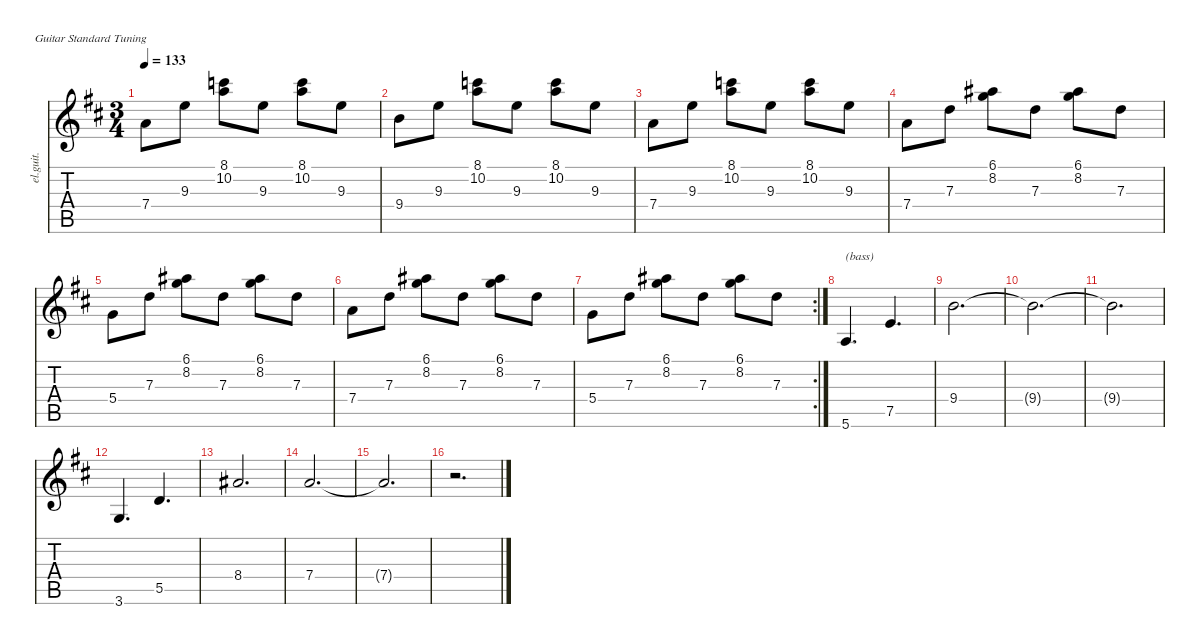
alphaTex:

\defaultSystemsLayout 4
\hideDynamics
\bracketExtendMode nobrackets
\otherSystemsTrackNameOrientation horizontal
\track ("Electric Guitar" "el.guit.") {defaultSystemsLayout 8 instrument electricguitarclean}
\staff {score tabs}
\tuning (E4 B3 G3 D3 A2 E2)
\ts (3 4)
\tempo 133
\clef g2
\ks bminor
7.4{acc forcenatural}.8{dy f beam Down} 9.3{acc forcenatural}.8{beam Down} (8.1{acc forcenatural} 10.2{acc forcenatural}).8{beam Down} 9.3{acc forcenatural}.8{beam Down} (8.1{acc forcenatural} 10.2{acc forcenatural}).8{beam Down} 9.3{acc forcenatural}.8{beam Down} |
9.4{acc forcenatural}.8{beam Down} 9.3{acc forcenatural}.8{beam Down} (8.1{acc forcenatural} 10.2{acc forcenatural}).8{beam Down} 9.3{acc forcenatural}.8{beam Down} (8.1{acc forcenatural} 10.2{acc forcenatural}).8{beam Down} 9.3{acc forcenatural}.8{beam Down} |
7.4{acc forcenatural}.8{beam Down} 9.3{acc forcenatural}.8{beam Down} (8.1{acc forcenatural} 10.2{acc forcenatural}).8{beam Down} 9.3{acc forcenatural}.8{beam Down} (8.1{acc forcenatural} 10.2{acc forcenatural}).8{beam Down} 9.3{acc forcenatural}.8{beam Down} |
7.4{acc forcenatural}.8{beam Down} 7.3{acc forcenatural}.8{beam Down} (6.1{acc #} 8.2{acc forcenatural}).8{beam Down} 7.3{acc forcenatural}.8{beam Down} (6.1{acc #} 8.2{acc forcenatural}).8{beam Down} 7.3{acc forcenatural}.8{beam Down} |
5.4{acc forcenatural}.8{beam Down} 7.3{acc forcenatural}.8{beam Down} (6.1{acc #} 8.2{acc forcenatural}).8{beam Down} 7.3{acc forcenatural}.8{beam Down} (6.1{acc #} 8.2{acc forcenatural}).8{beam Down} 7.3{acc forcenatural}.8{beam Down} |
7.4{acc forcenatural}.8{beam Down} 7.3{acc forcenatural}.8{beam Down} (6.1{acc #} 8.2{acc forcenatural}).8{beam Down} 7.3{acc forcenatural}.8{beam Down} (6.1{acc #} 8.2{acc forcenatural}).8{beam Down} 7.3{acc forcenatural}.8{beam Down} |
\rc 2
5.4{acc forcenatural}.8{beam Down} 7.3{acc forcenatural}.8{beam Down} (6.1{acc #} 8.2{acc forcenatural}).8{beam Down} 7.3{acc forcenatural}.8{beam Down} (6.1{acc #} 8.2{acc forcenatural}).8{beam Down} 7.3{acc forcenatural}.8{beam Down} |
5.6{acc forcenatural}.4{d txt "(bass)" beam Up} 7.5{acc forcenatural}.4{d beam Up} |
9.4{acc forcenatural}.2{d beam Down} |
9.4{t acc forcenatural}.2{d beam Down} |
9.4{t acc forcenatural}.2{d beam Down} |
3.6{acc forcenatural}.4{d beam Up} 5.5{acc forcenatural}.4{d beam Up} |
8.4{acc #}.2{d beam Up} |
7.4{acc forcenatural}.2{d beam Up} |
7.4{t acc forcenatural}.2{d beam Up} |
r.2{d beam Down}
